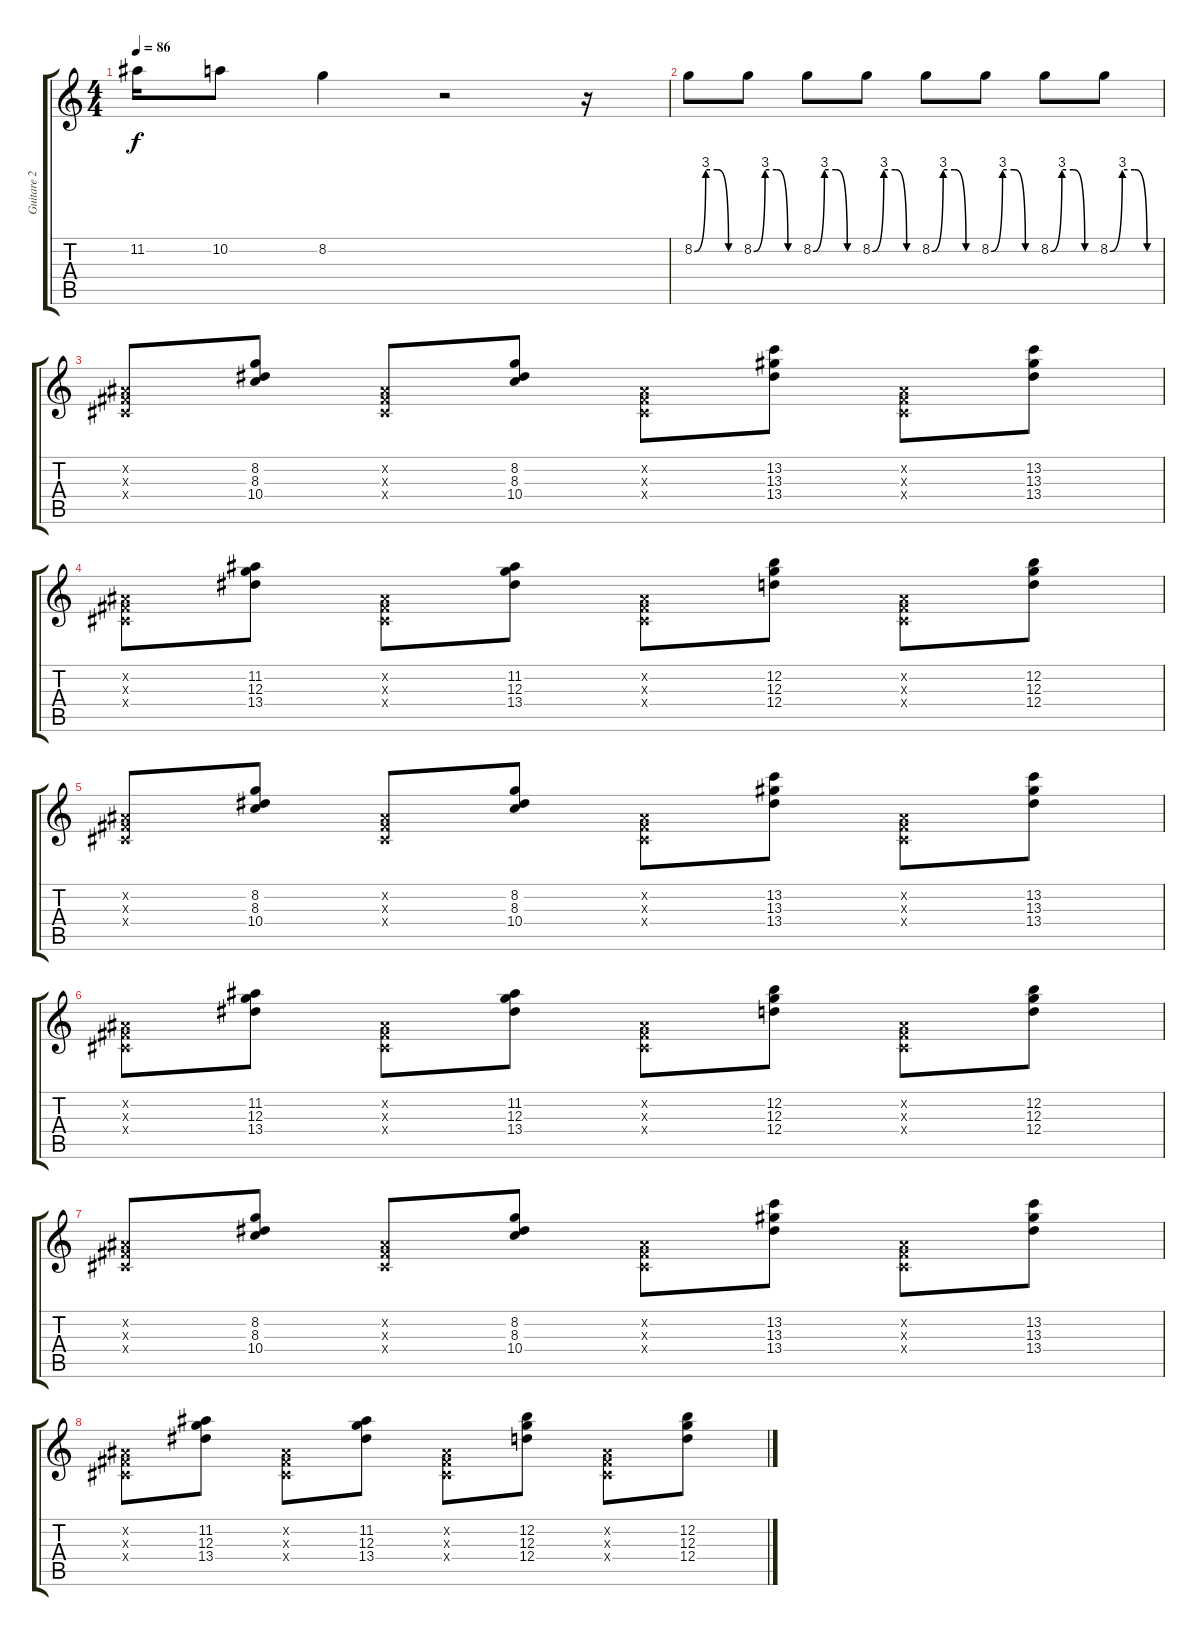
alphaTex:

\track ("Guitare 2" "Guitare 2") {instrument overdrivenguitar}
\staff {score tabs}
\tuning (E4 B3 G3 D3 A2 E2) {hide}
\ts (4 4)
\tempo 86
\clef g2
\ks c
11.2.16{dy f} 10.2.8 8.2.4 r.2 r.16 |
8.2{be (custom 0 0 15 12 30 12 45 0 60 0)}.8 8.2{be (custom 0 0 15 12 30 12 45 0 60 0)}.8 8.2{be (custom 0 0 15 12 30 12 45 0 60 0)}.8 8.2{be (custom 0 0 15 12 30 12 45 0 60 0)}.8 8.2{be (custom 0 0 15 12 30 12 45 0 60 0)}.8 8.2{be (custom 0 0 15 12 30 12 45 0 60 0)}.8 8.2{be (custom 0 0 15 12 30 12 45 0 60 0)}.8 8.2{be (custom 0 0 15 12 30 12 45 0 60 0)}.8 |
(-1.2{x} -1.3{x} -1.4{x}).8 (8.2 8.3 10.4).8 (-1.2{x} -1.3{x} -1.4{x}).8 (8.2 8.3 10.4).8 (-1.2{x} -1.3{x} -1.4{x}).8 (13.2 13.3 13.4).8 (-1.2{x} -1.3{x} -1.4{x}).8 (13.2 13.3 13.4).8 |
(-1.2{x} -1.3{x} -1.4{x}).8 (11.2 12.3 13.4).8 (-1.2{x} -1.3{x} -1.4{x}).8 (11.2 12.3 13.4).8 (-1.2{x} -1.3{x} -1.4{x}).8 (12.2 12.3 12.4).8 (-1.2{x} -1.3{x} -1.4{x}).8 (12.2 12.3 12.4).8 |
(-1.2{x} -1.3{x} -1.4{x}).8 (8.2 8.3 10.4).8 (-1.2{x} -1.3{x} -1.4{x}).8 (8.2 8.3 10.4).8 (-1.2{x} -1.3{x} -1.4{x}).8 (13.2 13.3 13.4).8 (-1.2{x} -1.3{x} -1.4{x}).8 (13.2 13.3 13.4).8 |
(-1.2{x} -1.3{x} -1.4{x}).8 (11.2 12.3 13.4).8 (-1.2{x} -1.3{x} -1.4{x}).8 (11.2 12.3 13.4).8 (-1.2{x} -1.3{x} -1.4{x}).8 (12.2 12.3 12.4).8 (-1.2{x} -1.3{x} -1.4{x}).8 (12.2 12.3 12.4).8 |
(-1.2{x} -1.3{x} -1.4{x}).8 (8.2 8.3 10.4).8 (-1.2{x} -1.3{x} -1.4{x}).8 (8.2 8.3 10.4).8 (-1.2{x} -1.3{x} -1.4{x}).8 (13.2 13.3 13.4).8 (-1.2{x} -1.3{x} -1.4{x}).8 (13.2 13.3 13.4).8 |
(-1.2{x} -1.3{x} -1.4{x}).8 (11.2 12.3 13.4).8 (-1.2{x} -1.3{x} -1.4{x}).8 (11.2 12.3 13.4).8 (-1.2{x} -1.3{x} -1.4{x}).8 (12.2 12.3 12.4).8 (-1.2{x} -1.3{x} -1.4{x}).8 (12.2 12.3 12.4).8
